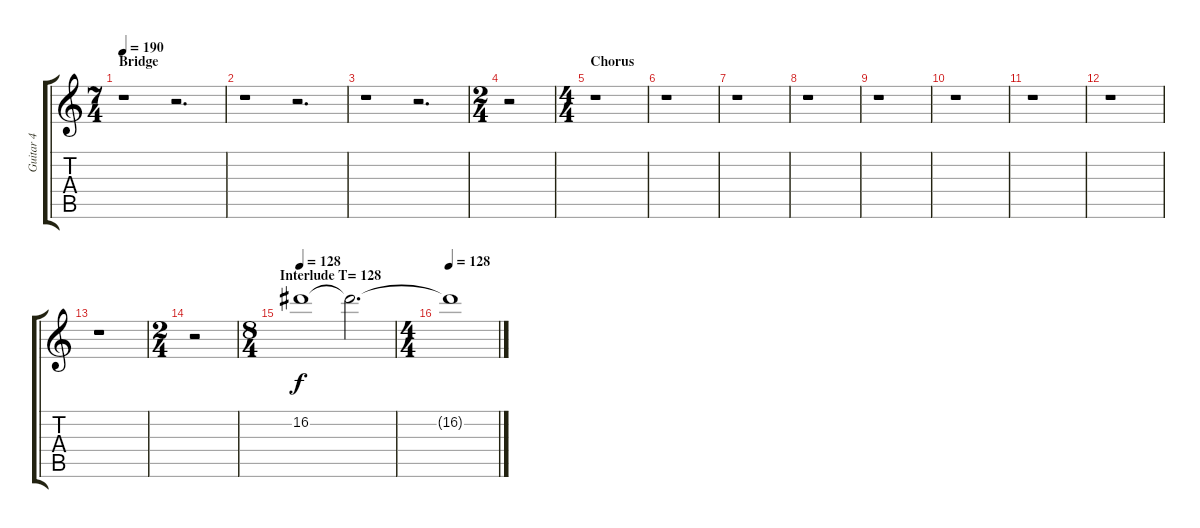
\track ("Guitar 4" "Guitar 4") {instrument overdrivenguitar}
\staff {score tabs}
\tuning (E4 B3 G3 D3 A2 E2) {hide}
\ts (7 4)
\section ("" "Bridge")
\tempo 190
\clef g2
\ks c
r.1{dy f} r.2{d} |
r.1 r.2{d} |
r.1 r.2{d} |
\ts (2 4)
r.2 |
\ts (4 4)
\section ("" "Chorus")
r.1 |
r.1 |
r.1 |
r.1 |
r.1 |
r.1 |
r.1 |
r.1 |
r.1 |
\ts (2 4)
r.2{volume 0} |
\ts (8 4)
\section ("" "Interlude T= 128")
\tempo 128
16.2.1{volume 3} 16.2{t}.2{d} |
\ts (4 4)
\tempo 128
16.2{t}.1{volume 5}
